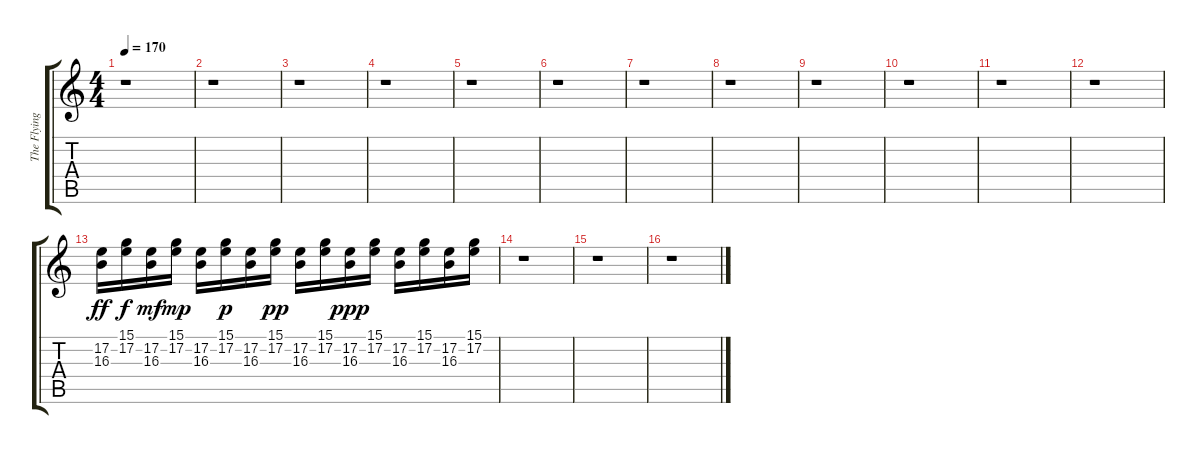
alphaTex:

\track ("The Flying Flute" "The Flying") {instrument flute}
\staff {score tabs}
\tuning (E4 B3 G3 D3 A2 E2) {hide}
\ts (4 4)
\tempo 170
\clef g2
\ks c
r.1{dy ff} |
r.1 |
r.1 |
r.1 |
r.1 |
r.1 |
r.1 |
r.1 |
r.1 |
r.1 |
r.1 |
r.1 |
(17.2 16.3).16 (15.1 17.2).16{dy f} (17.2 16.3).16{dy mf} (15.1 17.2).16{dy mp} (17.2 16.3).16 (15.1 17.2).16{dy p} (17.2 16.3).16 (15.1 17.2).16{dy pp} (17.2 16.3).16 (15.1 17.2).16 (17.2 16.3).16{dy ppp} (15.1 17.2).16 (17.2 16.3).16 (15.1 17.2).16 (17.2 16.3).16 (15.1 17.2).16 |
r.1 |
r.1 |
r.1
